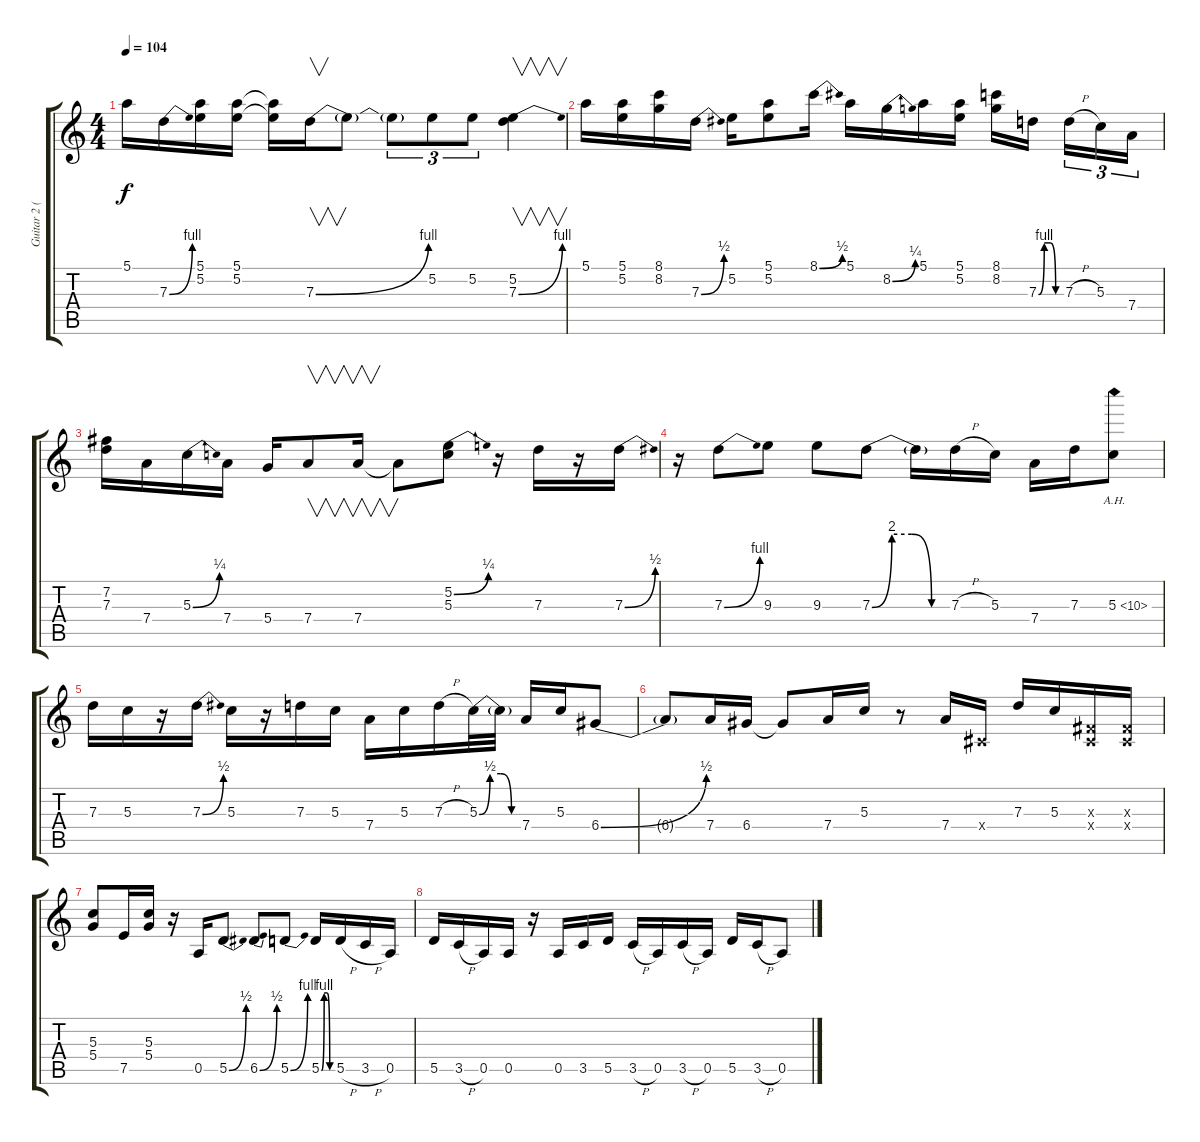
\track ("Guitar 2 (Rhythm & Outro)" "Guitar 2 (") {instrument distortionguitar}
\staff {score tabs}
\tuning (E4 B3 G3 D3 A2 E2) {hide}
\ts (4 4)
\tempo 104
\clef g2
\ks c
5.1{t}.16{dy f} 7.3{be (bend 0 0 60 4)}.16 (5.1 5.2).16 (5.1 5.2).16 (5.1{t} 5.2{t}).16 7.3{be (bend 0 0 60 4)}.16{v} 7.3{t}.8 7.3{t}.8{tu (3 2)} 5.2.8{tu (3 2)} 5.2.8{tu (3 2)} (5.2 7.3{be (bend 0 0 60 4)}).4{v} |
5.1.16 (5.1 5.2).16 (8.1 8.2).16 7.3{be (bend 0 0 60 2)}.16 5.2.16 (5.1 5.2).8 8.1{be (bend 0 0 60 2)}.16 5.1.16 8.2{be (bend 0 0 60 1)}.16 5.1.16 (5.1 5.2).16 (8.1 8.2).16 7.3{be (custom 0 0 15 4 30 4 45 0 60 0)}.16 7.3{h}.16{tu (3 2)} 5.3.16{tu (3 2)} 7.4.16{tu (3 2)} |
(7.2 7.3).16 7.4.16 5.3{be (bend 0 0 60 1)}.16 7.4.16 5.4.16 7.4.8{v} 7.4.16{v} 7.4{t}.8 (5.2{be (bend 0 0 60 1)} 5.3).8 r.16 7.3.16 r.16 7.3{be (bend 0 0 60 2)}.16 |
r.16 7.3{be (bend 0 0 60 4)}.8 9.3.8 9.3.8 7.3{be (custom 0 0 15 8 30 8 45 0 60 0)}.8 7.3{t}.16 7.3{h}.16 5.3.16 7.4.16 7.3.16 5.3{ah 5}.8 |
7.3.16 5.3.16 r.16 7.3{be (bend 0 0 60 2)}.16 5.3.16 r.16 7.3.16 5.3.16 7.4.16 5.3.16 7.3{h}.16 5.3{be (custom 0 0 15 2 30 2 45 0 60 0)}.32 5.3{t}.32 7.4.16 5.3.16 6.4{be (bend 0 0 60 2)}.8 |
6.4{t}.8 7.4.16 6.4.16 6.4{t}.8 7.4.16 5.3.16 r.8 7.4.16 -1.4{x}.16 7.3.16 5.3.16 (-1.3{x} -1.4{x}).16 (-1.3{x} -1.4{x}).16 |
(5.3 5.4).8 7.5.16 (5.3 5.4).16 r.16 0.5.16 5.5{be (bend 0 0 60 2)}.8 6.5{be (bend 0 0 60 2)}.8 5.5{be (bend 0 0 60 4)}.8 5.5{be (custom 0 0 15 4 30 4 45 0 60 0)}.16 5.5{h}.16 3.5{h}.16 0.5.16 |
5.5.16 3.5{h}.16 0.5.16 0.5.16 r.16 0.5.16 3.5.16 5.5.16 3.5{h}.16 0.5.16 3.5{h}.16 0.5.16 5.5.16 3.5{h}.16 0.5.8
